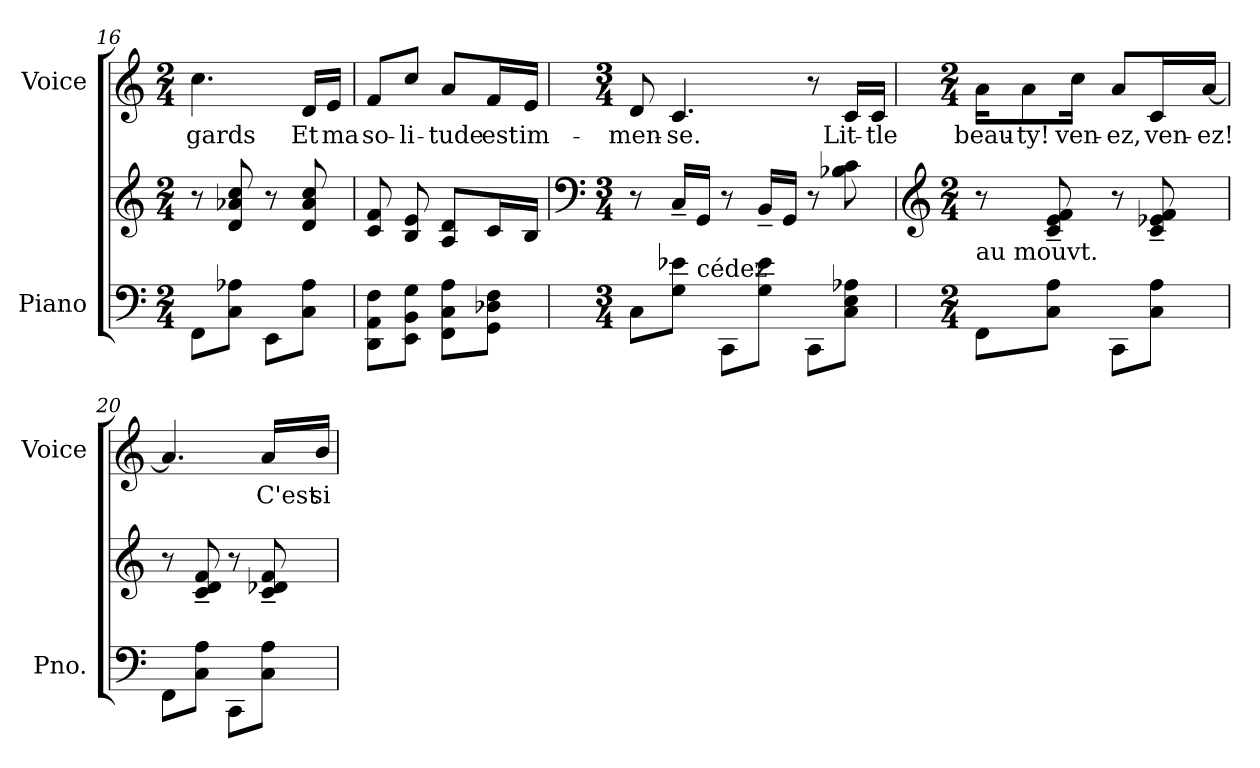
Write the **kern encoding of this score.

**kern	**kern	**kern	**text
*part2	*part2	*part1	*part1
*staff3	*staff2	*staff1	*staff1
*I"Piano	*	*I"Voice	*
*I'Pno.	*	*I'Voice	*
*clefF4	*clefG2	*clefG2	*
*k[]	*k[]	*k[]	*
*C:	*C:	*C:	*
*M2/4	*M2/4	*M2/4	*
=16	=16	=16	=16
!	!	!	!LO:LY:b:color=#000000
8FFi\L	8r	4.cci\	-gards
8Ci\ 8A-XiJ	8di/ 8a-Xi 8cci	.	.
8EEi\L	8r	.	.
!	!	!	!LO:LY:b:color=#000000
8Ci\ 8A-iJ	8di/ 8a-i 8cci	16di/LL	Et
!	!	!	!LO:LY:b:color=#000000
.	.	16ei/JJ	ma
!!LO:LB:g=z
=17	=17	=17	=17
!	!	!	!LO:LY:b:color=#000000
8DDi\ 8AAi 8FiL	8ci/ 8fi	8fi/L	so-
!	!	!	!LO:LY:b:color=#000000
8EEi\ 8BBi 8GiJ	8Bi/ 8ei	8cci/J	-li-
!	!	!	!LO:LY:b:color=#000000
8FFi\ 8Ci 8AiL	8Ai/ 8diL	8ai/L	-tude
!	!	!	!LO:LY:b:color=#000000
8GGi\ 8D-Xi 8FiJ	16ci/L	16fi/L	est
!	!	!	!LO:LY:b:color=#000000
.	16Bi/JJ	16ei/JJ	im-
=18	=18	=18	=18
*	*clefF4	*	*
*M3/4	*M3/4	*M3/4	*
!	!	!	!LO:LY:b:color=#000000
*^	*	*	*
8Ci\L	8.ryy	8r	8di/	-men-
!	!	!	!	!LO:LY:b:color=#000000
8Gi\ 8e-XiJ	.	16C~i/LL	4.ci/	-se.
!	!LO:TX:a:t=cédez	!	!	!
.	2ryy	16GGi/JJ	.	.
8CCi\L	.	8r	.	.
8Gi\ 8e-iJ	.	16BB~i/LL	.	.
.	.	16GGi/JJ	.	.
8CCi\L	.	8r	8r	.
!	!	!	!	!LO:LY:b:color=#000000
8Ci\ 8Ei 8A-XiJ	.	8B-Xi\ 8ci	16ci/LL	Lit-
!	!	!	!	!LO:LY:b:color=#000000
.	16ryy	.	16ci/JJ	-tle
*v	*v	*	*	*
=19	=19	=19	=19
*	*clefG2	*	*
*M2/4	*M2/4	*M2/4	*
*^	*	*	*
!	!	!LO:TX:b:t=au mouvt.	!	!
!	!	!	!	!LO:LY:b:color=#000000
*v	*v	*	*	*
8FFi\L	8r	16ai\KL	beau-
!	!	!	!LO:LY:b:color=#000000
.	.	8ai\	-ty!
8Ci\ 8AiJ	8ci/~ 8ei~ 8fi~	.	.
!	!	!	!LO:LY:b:color=#000000
.	.	16cci\Jk	ven-
!	!	!	!LO:LY:b:color=#000000
8CCi\L	8r	8ai/L	-ez,
!	!	!	!LO:LY:b:color=#000000
8Ci\ 8AiJ	8ci/~ 8e-Xi~ 8fi~	16ci/L	ven-
!	!	!	!LO:LY:b:color=#000000
.	.	[<16ai/JJ	-ez!
=20	=20	=20	=20
8FFi\L	8r	4.ai/]	.
8Ci\ 8AiJ	8ci/~ 8di~ 8fi~	.	.
8CCi\L	8r	.	.
!	!	!	!LO:LY:b:color=#000000
8Ci\ 8AiJ	8ci/~ 8d-Xi~ 8fi~	16ai/LL	C'est
!	!	!	!LO:LY:b:color=#000000
.	.	16bi/JJ	si
=	=	=	=
*-	*-	*-	*-
